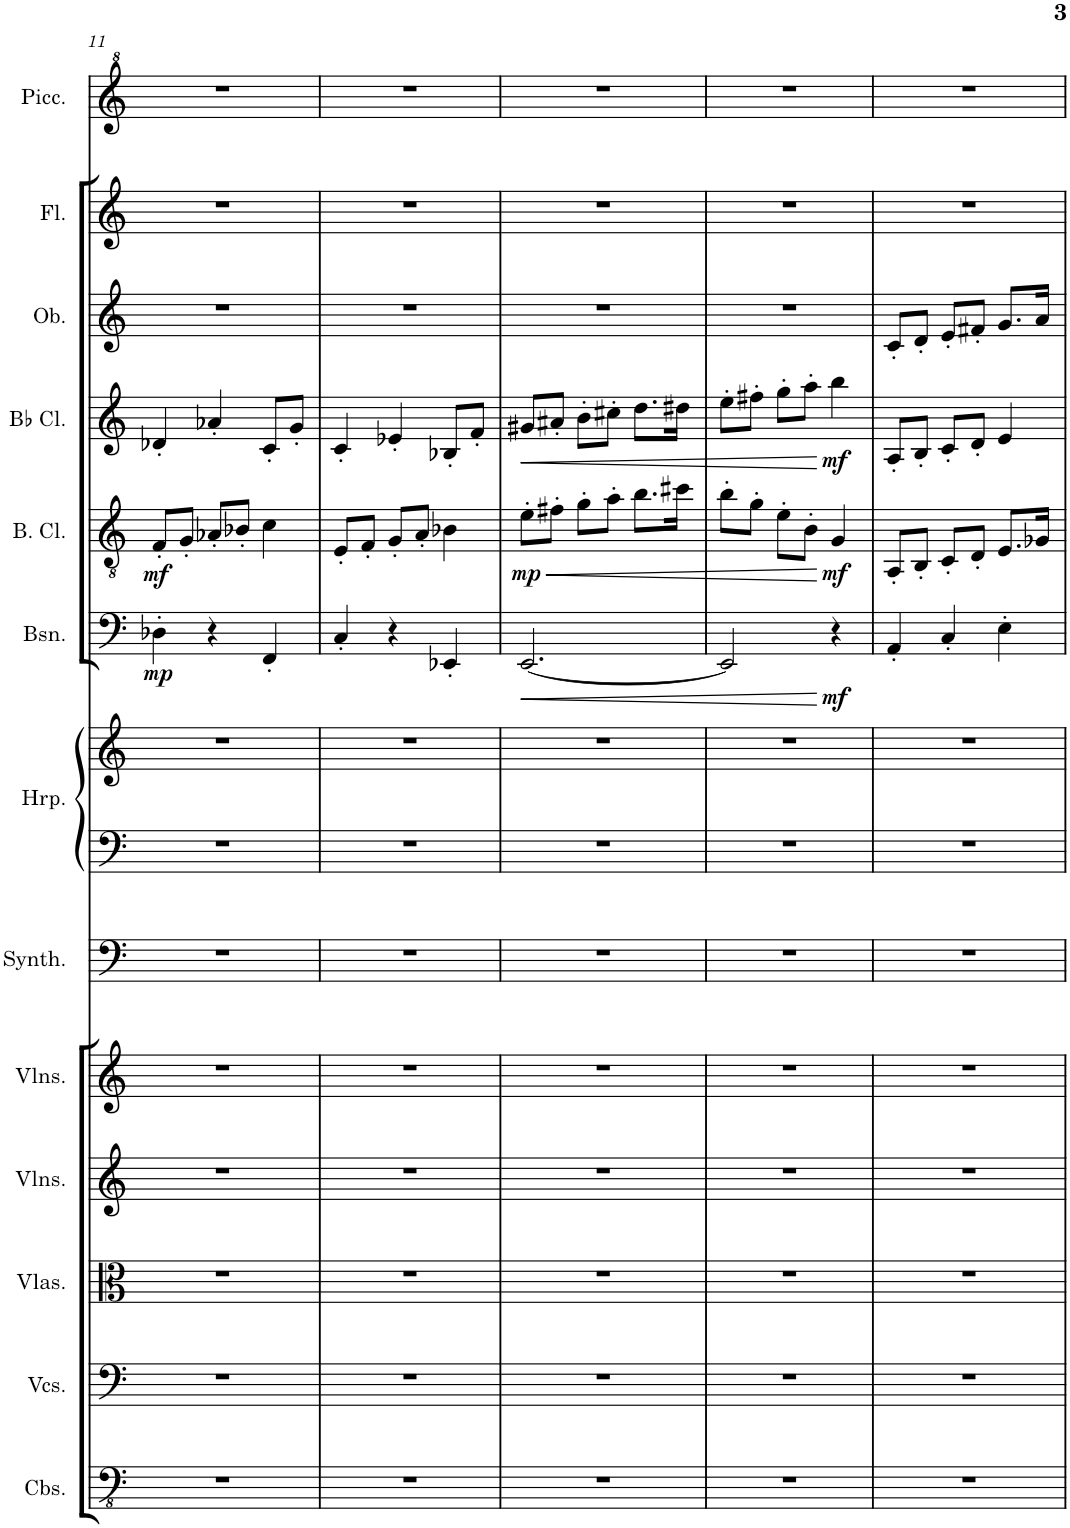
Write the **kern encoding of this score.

**kern	**kern	**kern	**kern	**kern	**kern	**kern	**kern	**kern	**dynam	**kern	**dynam	**kern	**dynam	**kern	**kern	**kern
*part13	*part12	*part11	*part10	*part9	*part8	*part7	*part7	*part6	*part6	*part5	*part5	*part4	*part4	*part3	*part2	*part1
*staff14	*staff13	*staff12	*staff11	*staff10	*staff9	*staff8	*staff7	*staff6	*staff6	*staff5	*staff5	*staff4	*staff4	*staff3	*staff2	*staff1
*I"Contrabasses	*I"Violoncellos	*I"Violas	*I"Violins	*I"Violins	*I"Warm Synthesizer	*I"Harp	*	*I"Bassoon	*	*I"Bass Clarinet	*	*I"Bb Clarinet	*	*I"Oboe	*I"Flute	*I"Piccolo
*I'Cbs.	*I'Vcs.	*I'Vlas.	*I'Vlns.	*I'Vlns.	*I'Synth.	*I'Hrp.	*	*I'Bsn.	*	*I'B. Cl.	*	*I'Bb Cl.	*	*I'Ob.	*I'Fl.	*I'Picc.
!!LO:PB:g=z
*clefFv4	*clefF4	*clefC3	*clefG2	*clefG2	*clefF4	*clefF4	*clefG2	*clefF4	*	*clefGv2	*	*clefG2	*	*clefG2	*clefG2	*clefG^2
*	*	*	*	*	*	*	*	*	*	*ITrd8c14	*	*ITrd1c2	*	*	*	*ITrd-7c-12
*k[]	*k[]	*k[]	*k[]	*k[]	*k[]	*k[]	*k[]	*k[]	*	*k[]	*	*k[]	*	*k[]	*k[]	*k[]
*M3/4	*M3/4	*M3/4	*M3/4	*M3/4	*M3/4	*M3/4	*M3/4	*M3/4	*	*M3/4	*	*M3/4	*	*M3/4	*M3/4	*M3/4
=11	=11	=11	=11	=11	=11	=11	=11	=11	=11	=11	=11	=11	=11	=11	=11	=11
!	!	!	!	!	!	!	!	!	!LO:DY:b	!	!LO:DY:b	!	!	!	!	!
2.r	2.r	2.r	2.r	2.r	2.r	2.r	2.r	4D-X'\	mp	8F'/L	mf	4d-X'/	.	2.r	2.r	2.r
.	.	.	.	.	.	.	.	.	.	8G'/J	.	.	.	.	.	.
.	.	.	.	.	.	.	.	4r	.	8A-X'/L	.	4a-X'/	.	.	.	.
.	.	.	.	.	.	.	.	.	.	8B-X'/J	.	.	.	.	.	.
.	.	.	.	.	.	.	.	4FF'/	.	4c\	.	8c'/L	.	.	.	.
.	.	.	.	.	.	.	.	.	.	.	.	8g'/J	.	.	.	.
=12	=12	=12	=12	=12	=12	=12	=12	=12	=12	=12	=12	=12	=12	=12	=12	=12
2.r	2.r	2.r	2.r	2.r	2.r	2.r	2.r	4C'/	.	8E'/L	.	4c'/	.	2.r	2.r	2.r
.	.	.	.	.	.	.	.	.	.	8F'/J	.	.	.	.	.	.
.	.	.	.	.	.	.	.	4r	.	8G'/L	.	4e-X'/	.	.	.	.
.	.	.	.	.	.	.	.	.	.	8A'/J	.	.	.	.	.	.
.	.	.	.	.	.	.	.	4EE-X'/	.	4B-X\	.	8B-X'/L	.	.	.	.
.	.	.	.	.	.	.	.	.	.	.	.	8f'/J	.	.	.	.
=13	=13	=13	=13	=13	=13	=13	=13	=13	=13	=13	=13	=13	=13	=13	=13	=13
!	!	!	!	!	!	!	!	!	!LO:HP:b	!	!LO:HP:b	!	!LO:HP:b	!	!	!
!	!	!	!	!	!	!	!	!	!	!	!LO:DY:n=1:b	!	!	!	!	!
2.r	2.r	2.r	2.r	2.r	2.r	2.r	2.r	[2.EE/	<	8e'\L	< mp	8g#X/L	<	2.r	2.r	2.r
.	.	.	.	.	.	.	.	.	.	8f#X'\J	.	8a#X'/J	.	.	.	.
.	.	.	.	.	.	.	.	.	.	8g'\L	.	8b'\L	.	.	.	.
.	.	.	.	.	.	.	.	.	.	8a'\J	.	8cc#X'\J	.	.	.	.
.	.	.	.	.	.	.	.	.	.	8.b\L	.	8.dd\L	.	.	.	.
.	.	.	.	.	.	.	.	.	.	16cc#X\Jk	.	16dd#X\Jk	.	.	.	.
=14	=14	=14	=14	=14	=14	=14	=14	=14	=14	=14	=14	=14	=14	=14	=14	=14
2.r	2.r	2.r	2.r	2.r	2.r	2.r	2.r	2EE/]	.	8b'\L	.	8ee'\L	.	2.r	2.r	2.r
.	.	.	.	.	.	.	.	.	.	8g'\J	.	8ff#X'\J	.	.	.	.
.	.	.	.	.	.	.	.	.	.	8e'\L	.	8gg'\L	.	.	.	.
.	.	.	.	.	.	.	.	.	.	8B'\J	.	8aa'\J	.	.	.	.
!	!	!	!	!	!	!	!	!	!LO:DY:n=1:b	!	!LO:DY:n=1:b	!	!LO:DY:n=1:b	!	!	!
.	.	.	.	.	.	.	.	4r	[ mf	4G/	[ mf	4bb\	[ mf	.	.	.
=15	=15	=15	=15	=15	=15	=15	=15	=15	=15	=15	=15	=15	=15	=15	=15	=15
2.r	2.r	2.r	2.r	2.r	2.r	2.r	2.r	4AA'/	.	8AA'/L	.	8A'/L	.	8c'/L	2.r	2.r
.	.	.	.	.	.	.	.	.	.	8BB'/J	.	8B'/J	.	8d'/J	.	.
.	.	.	.	.	.	.	.	4C'/	.	8C'/L	.	8c'/L	.	8e'/L	.	.
.	.	.	.	.	.	.	.	.	.	8D'/J	.	8d'/J	.	8f#X'/J	.	.
.	.	.	.	.	.	.	.	4E'\	.	8.E/L	.	4e/	.	8.g/L	.	.
.	.	.	.	.	.	.	.	.	.	16G-X/Jk	.	.	.	16a/Jk	.	.
=	=	=	=	=	=	=	=	=	=	=	=	=	=	=	=	=
*-	*-	*-	*-	*-	*-	*-	*-	*-	*-	*-	*-	*-	*-	*-	*-	*-
